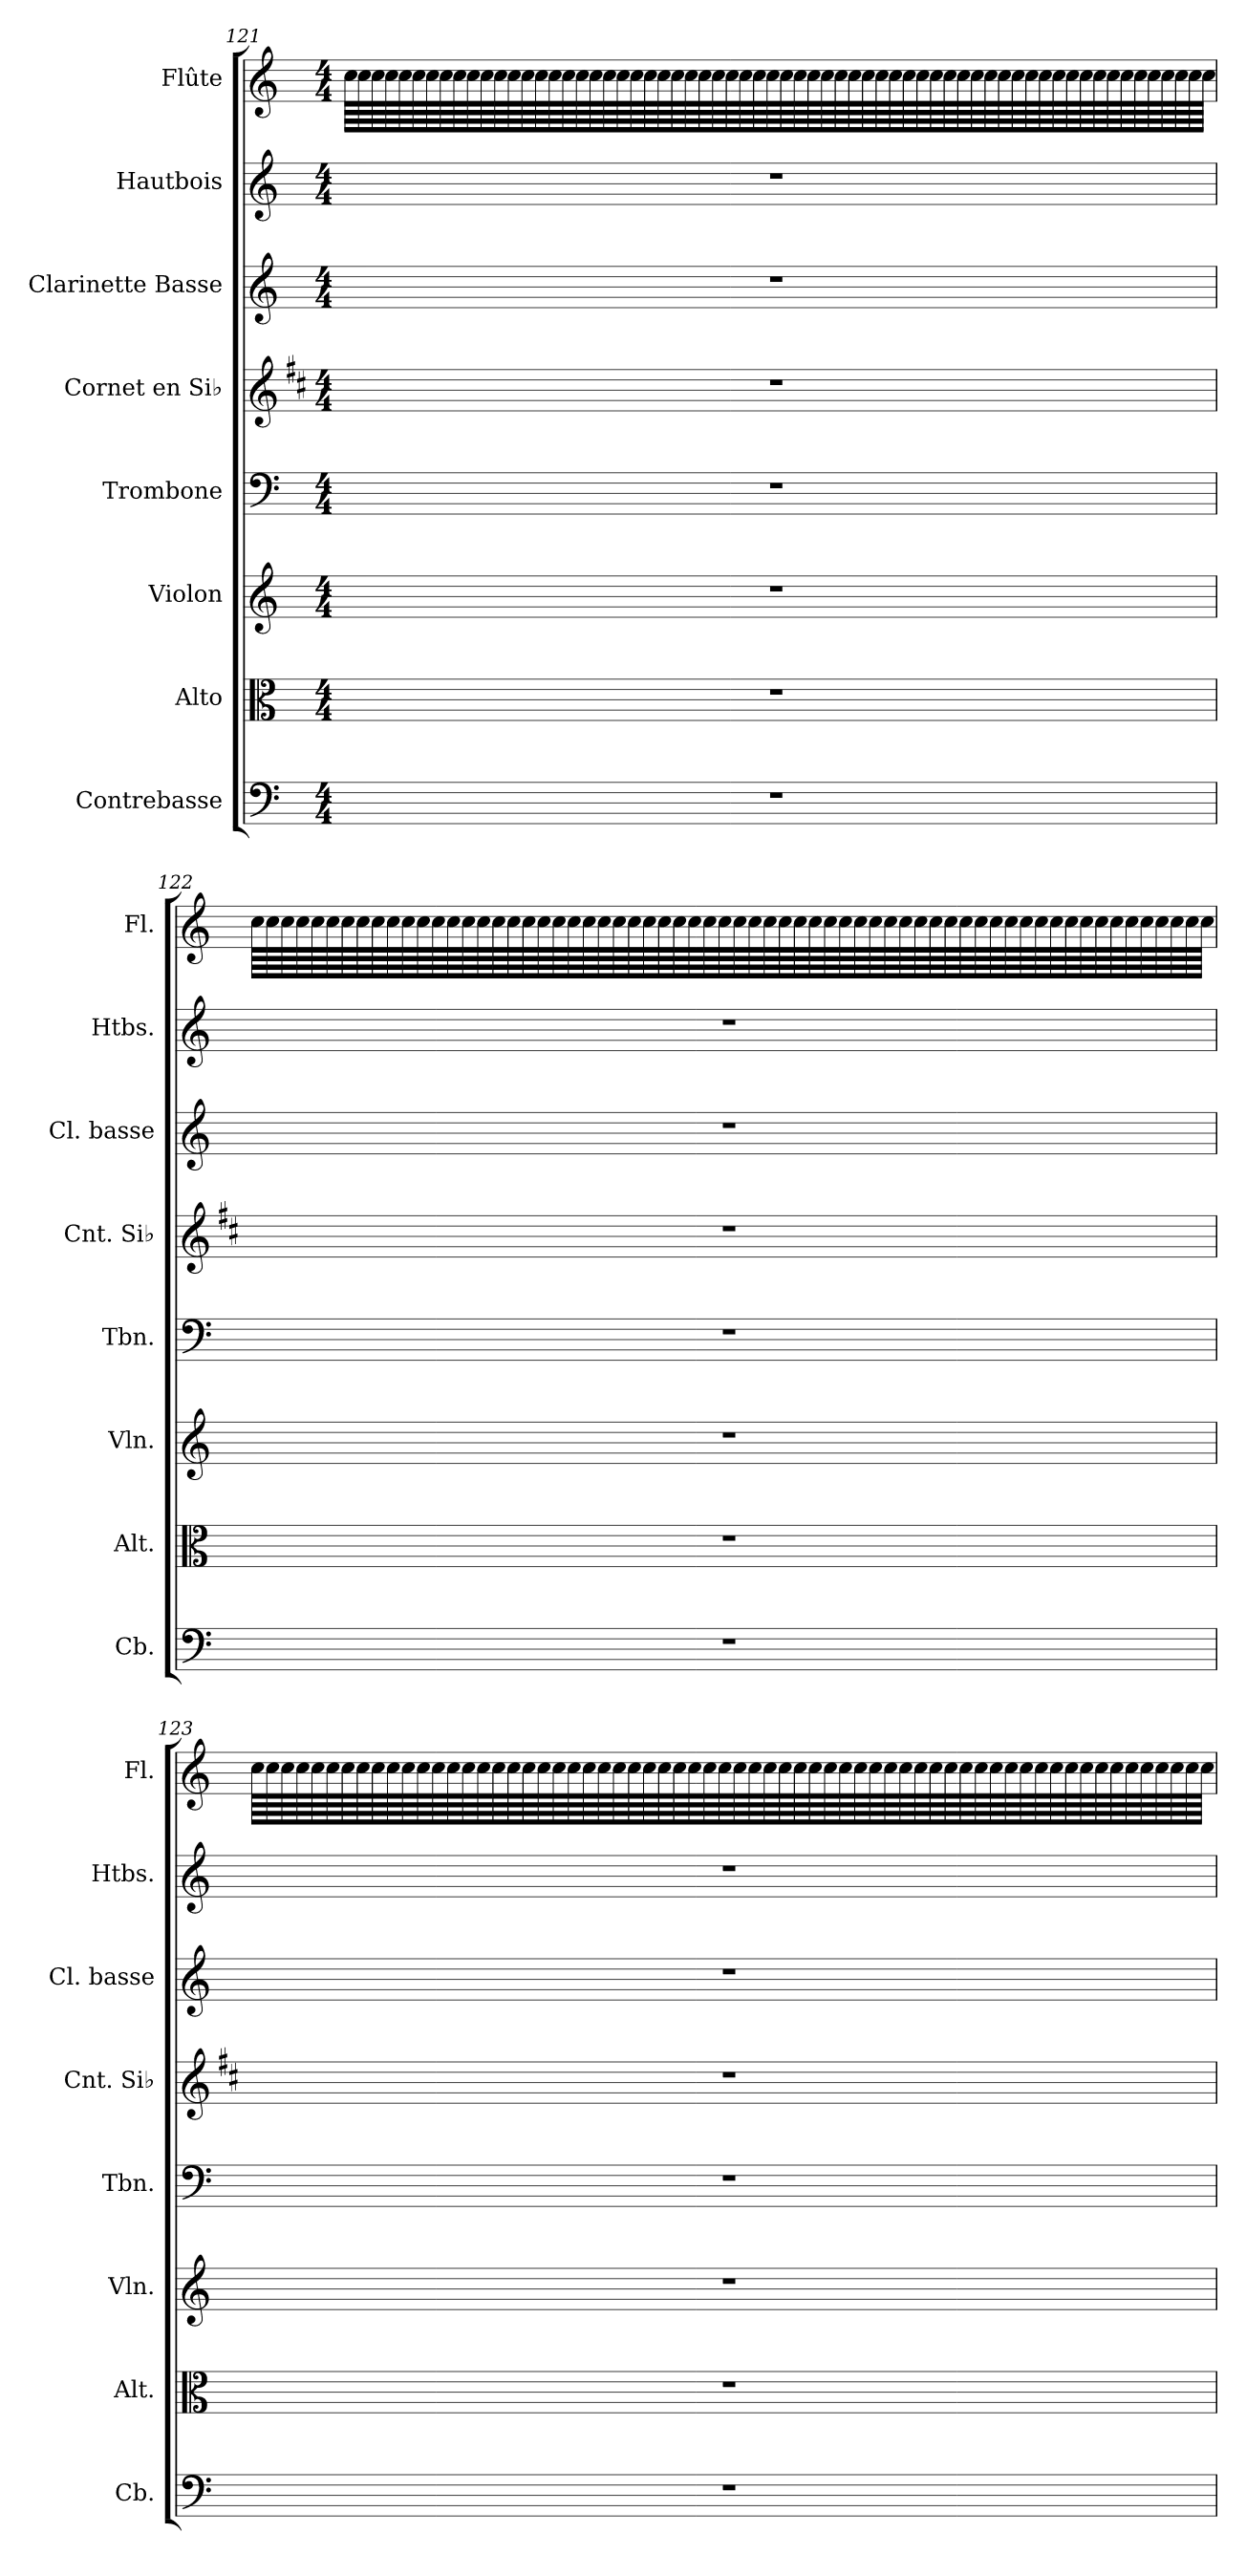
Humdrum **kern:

**kern	**kern	**kern	**kern	**kern	**kern	**kern	**kern
*part8	*part7	*part6	*part5	*part4	*part3	*part2	*part1
*staff8	*staff7	*staff6	*staff5	*staff4	*staff3	*staff2	*staff1
*I"Contrebasse	*I"Alto	*I"Violon	*I"Trombone	*I"Cornet en Si♭	*I"Clarinette Basse	*I"Hautbois	*I"Flûte
*I'Cb.	*I'Alt.	*I'Vln.	*I'Tbn.	*I'Cnt. Si♭	*I'Cl. basse	*I'Htbs.	*I'Fl.
!!LO:PB:g=z
*clefF4	*clefC3	*clefG2	*clefF4	*clefG2	*clefG2	*clefG2	*clefG2
*ITrd7c12	*	*	*	*ITrd1c2	*ITrd8c14	*	*
*k[]	*k[]	*k[]	*k[]	*k[]	*k[]	*k[]	*k[]
*M4/4	*M4/4	*M4/4	*M4/4	*M4/4	*M4/4	*M4/4	*M4/4
=121	=121	=121	=121	=121	=121	=121	=121
1r	1r	1r	1r	1r	1r	1r	64cc\LLLL
.	.	.	.	.	.	.	64cc\
.	.	.	.	.	.	.	64cc\
.	.	.	.	.	.	.	64cc\
.	.	.	.	.	.	.	64cc\
.	.	.	.	.	.	.	64cc\
.	.	.	.	.	.	.	64cc\
.	.	.	.	.	.	.	64cc\
.	.	.	.	.	.	.	64cc\
.	.	.	.	.	.	.	64cc\
.	.	.	.	.	.	.	64cc\
.	.	.	.	.	.	.	64cc\
.	.	.	.	.	.	.	64cc\
.	.	.	.	.	.	.	64cc\
.	.	.	.	.	.	.	64cc\
.	.	.	.	.	.	.	64cc\
.	.	.	.	.	.	.	64cc\
.	.	.	.	.	.	.	64cc\
.	.	.	.	.	.	.	64cc\
.	.	.	.	.	.	.	64cc\
.	.	.	.	.	.	.	64cc\
.	.	.	.	.	.	.	64cc\
.	.	.	.	.	.	.	64cc\
.	.	.	.	.	.	.	64cc\
.	.	.	.	.	.	.	64cc\
.	.	.	.	.	.	.	64cc\
.	.	.	.	.	.	.	64cc\
.	.	.	.	.	.	.	64cc\
.	.	.	.	.	.	.	64cc\
.	.	.	.	.	.	.	64cc\
.	.	.	.	.	.	.	64cc\
.	.	.	.	.	.	.	64cc\
.	.	.	.	.	.	.	64cc\
.	.	.	.	.	.	.	64cc\
.	.	.	.	.	.	.	64cc\
.	.	.	.	.	.	.	64cc\
.	.	.	.	.	.	.	64cc\
.	.	.	.	.	.	.	64cc\
.	.	.	.	.	.	.	64cc\
.	.	.	.	.	.	.	64cc\
.	.	.	.	.	.	.	64cc\
.	.	.	.	.	.	.	64cc\
.	.	.	.	.	.	.	64cc\
.	.	.	.	.	.	.	64cc\
.	.	.	.	.	.	.	64cc\
.	.	.	.	.	.	.	64cc\
.	.	.	.	.	.	.	64cc\
.	.	.	.	.	.	.	64cc\
.	.	.	.	.	.	.	64cc\
.	.	.	.	.	.	.	64cc\
.	.	.	.	.	.	.	64cc\
.	.	.	.	.	.	.	64cc\
.	.	.	.	.	.	.	64cc\
.	.	.	.	.	.	.	64cc\
.	.	.	.	.	.	.	64cc\
.	.	.	.	.	.	.	64cc\
.	.	.	.	.	.	.	64cc\
.	.	.	.	.	.	.	64cc\
.	.	.	.	.	.	.	64cc\
.	.	.	.	.	.	.	64cc\
.	.	.	.	.	.	.	64cc\
.	.	.	.	.	.	.	64cc\
.	.	.	.	.	.	.	64cc\
.	.	.	.	.	.	.	64cc\JJJJ
!!LO:PB:g=z
=122	=122	=122	=122	=122	=122	=122	=122
1r	1r	1r	1r	1r	1r	1r	64cc\LLLL
.	.	.	.	.	.	.	64cc\
.	.	.	.	.	.	.	64cc\
.	.	.	.	.	.	.	64cc\
.	.	.	.	.	.	.	64cc\
.	.	.	.	.	.	.	64cc\
.	.	.	.	.	.	.	64cc\
.	.	.	.	.	.	.	64cc\
.	.	.	.	.	.	.	64cc\
.	.	.	.	.	.	.	64cc\
.	.	.	.	.	.	.	64cc\
.	.	.	.	.	.	.	64cc\
.	.	.	.	.	.	.	64cc\
.	.	.	.	.	.	.	64cc\
.	.	.	.	.	.	.	64cc\
.	.	.	.	.	.	.	64cc\
.	.	.	.	.	.	.	64cc\
.	.	.	.	.	.	.	64cc\
.	.	.	.	.	.	.	64cc\
.	.	.	.	.	.	.	64cc\
.	.	.	.	.	.	.	64cc\
.	.	.	.	.	.	.	64cc\
.	.	.	.	.	.	.	64cc\
.	.	.	.	.	.	.	64cc\
.	.	.	.	.	.	.	64cc\
.	.	.	.	.	.	.	64cc\
.	.	.	.	.	.	.	64cc\
.	.	.	.	.	.	.	64cc\
.	.	.	.	.	.	.	64cc\
.	.	.	.	.	.	.	64cc\
.	.	.	.	.	.	.	64cc\
.	.	.	.	.	.	.	64cc\
.	.	.	.	.	.	.	64cc\
.	.	.	.	.	.	.	64cc\
.	.	.	.	.	.	.	64cc\
.	.	.	.	.	.	.	64cc\
.	.	.	.	.	.	.	64cc\
.	.	.	.	.	.	.	64cc\
.	.	.	.	.	.	.	64cc\
.	.	.	.	.	.	.	64cc\
.	.	.	.	.	.	.	64cc\
.	.	.	.	.	.	.	64cc\
.	.	.	.	.	.	.	64cc\
.	.	.	.	.	.	.	64cc\
.	.	.	.	.	.	.	64cc\
.	.	.	.	.	.	.	64cc\
.	.	.	.	.	.	.	64cc\
.	.	.	.	.	.	.	64cc\
.	.	.	.	.	.	.	64cc\
.	.	.	.	.	.	.	64cc\
.	.	.	.	.	.	.	64cc\
.	.	.	.	.	.	.	64cc\
.	.	.	.	.	.	.	64cc\
.	.	.	.	.	.	.	64cc\
.	.	.	.	.	.	.	64cc\
.	.	.	.	.	.	.	64cc\
.	.	.	.	.	.	.	64cc\
.	.	.	.	.	.	.	64cc\
.	.	.	.	.	.	.	64cc\
.	.	.	.	.	.	.	64cc\
.	.	.	.	.	.	.	64cc\
.	.	.	.	.	.	.	64cc\
.	.	.	.	.	.	.	64cc\
.	.	.	.	.	.	.	64cc\JJJJ
!!LO:PB:g=z
=123	=123	=123	=123	=123	=123	=123	=123
1r	1r	1r	1r	1r	1r	1r	64cc\LLLL
.	.	.	.	.	.	.	64cc\
.	.	.	.	.	.	.	64cc\
.	.	.	.	.	.	.	64cc\
.	.	.	.	.	.	.	64cc\
.	.	.	.	.	.	.	64cc\
.	.	.	.	.	.	.	64cc\
.	.	.	.	.	.	.	64cc\
.	.	.	.	.	.	.	64cc\
.	.	.	.	.	.	.	64cc\
.	.	.	.	.	.	.	64cc\
.	.	.	.	.	.	.	64cc\
.	.	.	.	.	.	.	64cc\
.	.	.	.	.	.	.	64cc\
.	.	.	.	.	.	.	64cc\
.	.	.	.	.	.	.	64cc\
.	.	.	.	.	.	.	64cc\
.	.	.	.	.	.	.	64cc\
.	.	.	.	.	.	.	64cc\
.	.	.	.	.	.	.	64cc\
.	.	.	.	.	.	.	64cc\
.	.	.	.	.	.	.	64cc\
.	.	.	.	.	.	.	64cc\
.	.	.	.	.	.	.	64cc\
.	.	.	.	.	.	.	64cc\
.	.	.	.	.	.	.	64cc\
.	.	.	.	.	.	.	64cc\
.	.	.	.	.	.	.	64cc\
.	.	.	.	.	.	.	64cc\
.	.	.	.	.	.	.	64cc\
.	.	.	.	.	.	.	64cc\
.	.	.	.	.	.	.	64cc\
.	.	.	.	.	.	.	64cc\
.	.	.	.	.	.	.	64cc\
.	.	.	.	.	.	.	64cc\
.	.	.	.	.	.	.	64cc\
.	.	.	.	.	.	.	64cc\
.	.	.	.	.	.	.	64cc\
.	.	.	.	.	.	.	64cc\
.	.	.	.	.	.	.	64cc\
.	.	.	.	.	.	.	64cc\
.	.	.	.	.	.	.	64cc\
.	.	.	.	.	.	.	64cc\
.	.	.	.	.	.	.	64cc\
.	.	.	.	.	.	.	64cc\
.	.	.	.	.	.	.	64cc\
.	.	.	.	.	.	.	64cc\
.	.	.	.	.	.	.	64cc\
.	.	.	.	.	.	.	64cc\
.	.	.	.	.	.	.	64cc\
.	.	.	.	.	.	.	64cc\
.	.	.	.	.	.	.	64cc\
.	.	.	.	.	.	.	64cc\
.	.	.	.	.	.	.	64cc\
.	.	.	.	.	.	.	64cc\
.	.	.	.	.	.	.	64cc\
.	.	.	.	.	.	.	64cc\
.	.	.	.	.	.	.	64cc\
.	.	.	.	.	.	.	64cc\
.	.	.	.	.	.	.	64cc\
.	.	.	.	.	.	.	64cc\
.	.	.	.	.	.	.	64cc\
.	.	.	.	.	.	.	64cc\
.	.	.	.	.	.	.	64cc\JJJJ
=	=	=	=	=	=	=	=
*-	*-	*-	*-	*-	*-	*-	*-
